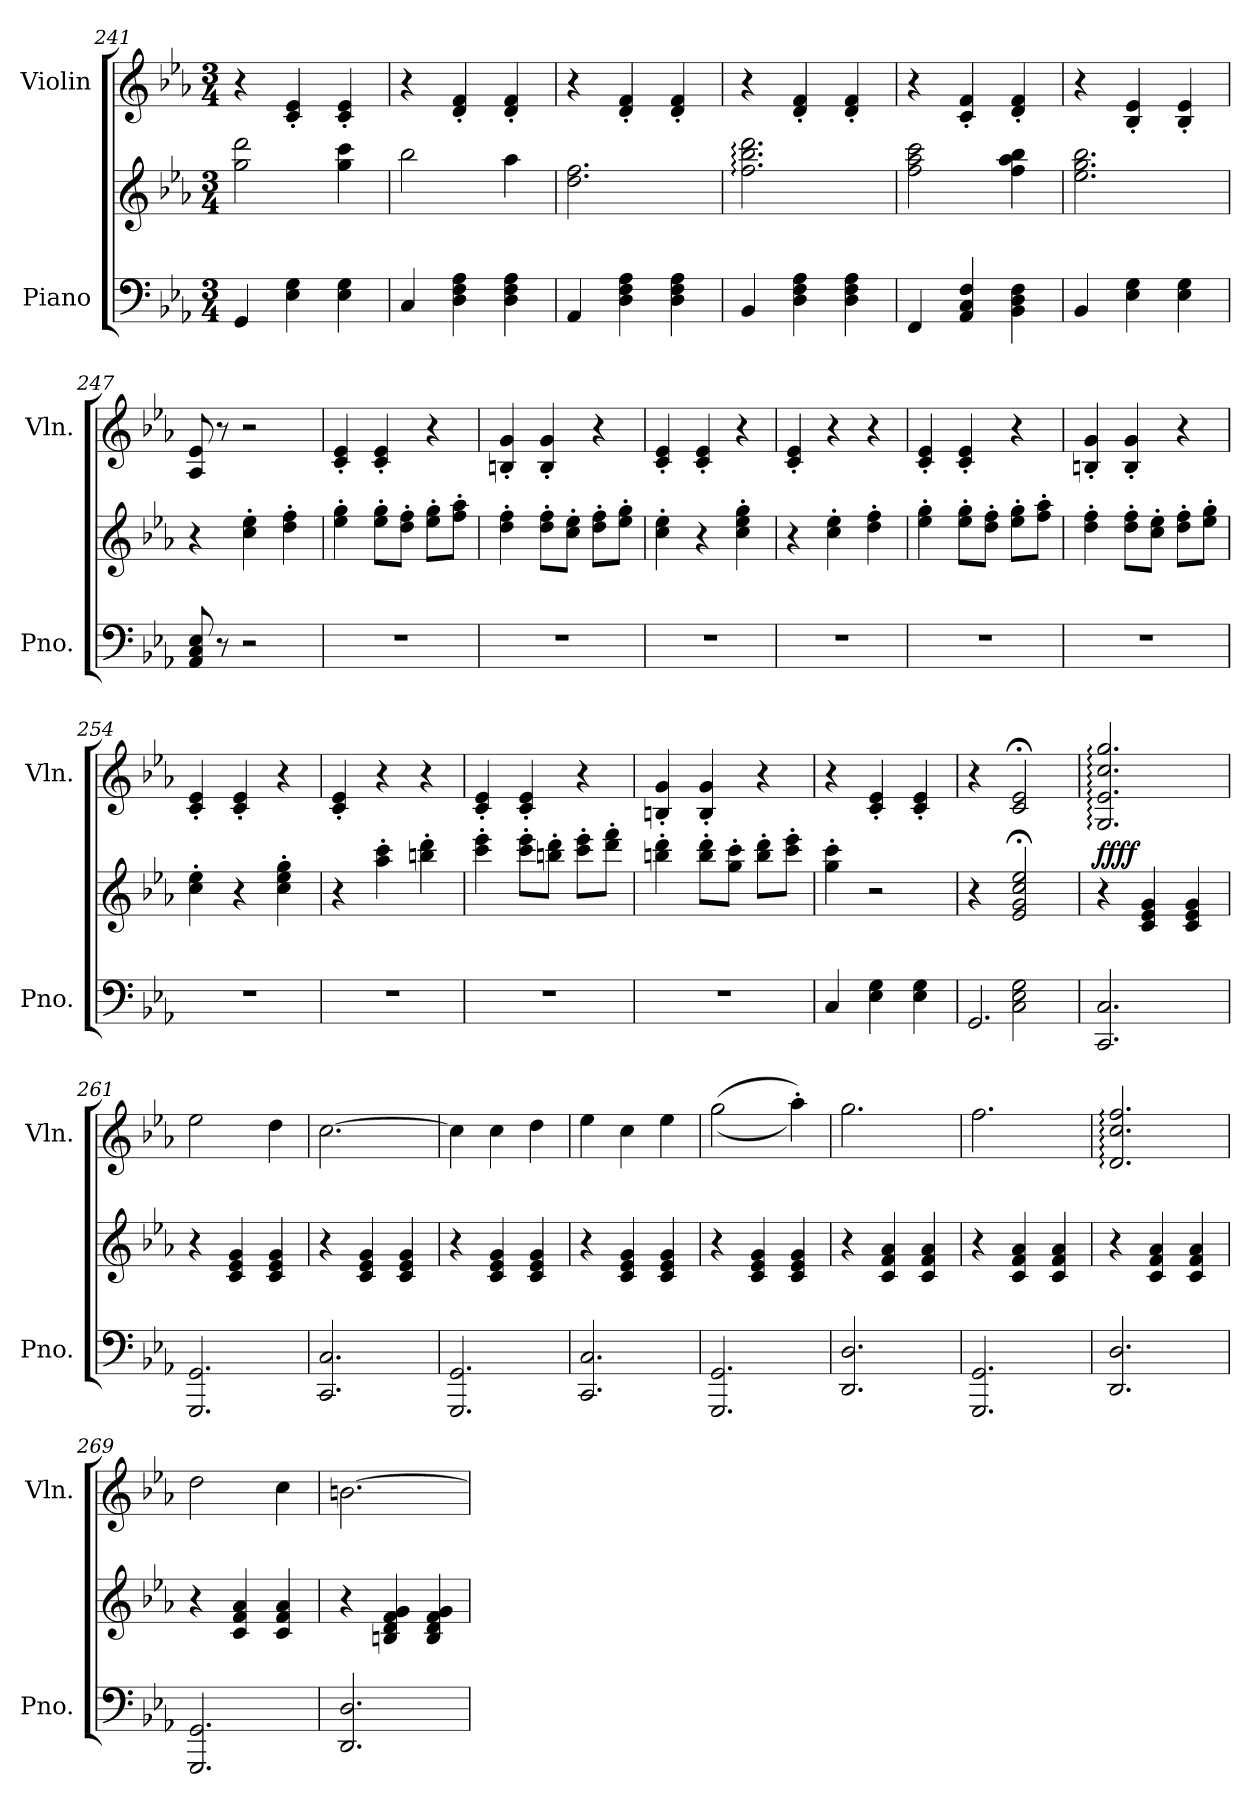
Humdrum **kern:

**kern	**kern	**dynam	**kern
*part2	*part2	*part2	*part1
*staff3	*staff2	*staff2/3	*staff1
*I"Piano	*	*	*I"Violin
*I'Pno.	*	*	*I'Vln.
*clefF4	*clefG2	*	*clefG2
*k[b-e-a-]	*k[b-e-a-]	*	*k[b-e-a-]
*M3/4	*M3/4	*	*M3/4
=241	=241	=241	=241
4GG/	2gg\ 2ddd\	.	4r
4E-\ 4G\	.	.	4c/' 4e-/'
4E-\ 4G\	4gg\ 4ccc\	.	4c/' 4e-/'
=242	=242	=242	=242
4C/	2bb-\	.	4r
4D\ 4F\ 4A-\	.	.	4d/' 4f/'
4D\ 4F\ 4A-\	4aa-\	.	4d/' 4f/'
=243	=243	=243	=243
4AA-/	2.dd\ 2.ff\	.	4r
4D\ 4F\ 4A-\	.	.	4d/' 4f/'
4D\ 4F\ 4A-\	.	.	4d/' 4f/'
=244	=244	=244	=244
4BB-/	2.ff\: 2.bb-\: 2.ddd\:	.	4r
4D\ 4F\ 4A-\	.	.	4d/' 4f/'
4D\ 4F\ 4A-\	.	.	4d/' 4f/'
=245	=245	=245	=245
4FF/	2ff\ 2aa-\ 2ccc\	.	4r
4AA-/ 4C/ 4F/	.	.	4c/' 4f/'
4BB-\ 4D\ 4F\	4ff\ 4aa-\ 4bb-\	.	4d/' 4f/'
=246	=246	=246	=246
4BB-/	2.ee-\ 2.gg\ 2.bb-\	.	4r
4E-\ 4G\	.	.	4B-/' 4e-/'
4E-\ 4G\	.	.	4B-/' 4e-/'
=247	=247	=247	=247
8AA-/ 8C/ 8E-/	4r	.	8A-/ 8e-/
8r	.	.	8r
2r	4cc\' 4ee-\'	.	2r
.	4dd\' 4ff\'	.	.
!!LO:LB:g=z
=248	=248	=248	=248
2.r	4ee-\' 4gg\'	.	4c/' 4e-/'
.	8ee-\' 8gg\'L	.	4c/' 4e-/'
.	8dd\' 8ff\'J	.	.
.	8ee-\' 8gg\'L	.	4r
.	8ff\' 8aa-\'J	.	.
=249	=249	=249	=249
2.r	4dd\' 4ff\'	.	4Bn/' 4g/'
.	8dd\' 8ff\'L	.	4B/' 4g/'
.	8cc\' 8ee-\'J	.	.
.	8dd\' 8ff\'L	.	4r
.	8ee-\' 8gg\'J	.	.
=250	=250	=250	=250
2.r	4cc\' 4ee-\'	.	4c/' 4e-/'
.	4r	.	4c/' 4e-/'
.	4cc\' 4ee-\' 4gg\'	.	4r
=251	=251	=251	=251
2.r	4r	.	4c/' 4e-/'
.	4cc\' 4ee-\'	.	4r
.	4dd\' 4ff\'	.	4r
=252	=252	=252	=252
2.r	4ee-\' 4gg\'	.	4c/' 4e-/'
.	8ee-\' 8gg\'L	.	4c/' 4e-/'
.	8dd\' 8ff\'J	.	.
.	8ee-\' 8gg\'L	.	4r
.	8ff\' 8aa-\'J	.	.
=253	=253	=253	=253
2.r	4dd\' 4ff\'	.	4Bn/' 4g/'
.	8dd\' 8ff\'L	.	4B/' 4g/'
.	8cc\' 8ee-\'J	.	.
.	8dd\' 8ff\'L	.	4r
.	8ee-\' 8gg\'J	.	.
=254	=254	=254	=254
2.r	4cc\' 4ee-\'	.	4c/' 4e-/'
.	4r	.	4c/' 4e-/'
.	4cc\' 4ee-\' 4gg\'	.	4r
=255	=255	=255	=255
2.r	4r	.	4c/' 4e-/'
.	4aa-\' 4ccc\'	.	4r
.	4bbn\' 4ddd\'	.	4r
!!LO:LB:g=z
=256	=256	=256	=256
2.r	4ccc\' 4eee-\'	.	4c/' 4e-/'
.	8ccc\' 8eee-\'L	.	4c/' 4e-/'
.	8bbn\' 8ddd\'J	.	.
.	8ccc\' 8eee-\'L	.	4r
.	8ddd\' 8fff\'J	.	.
=257	=257	=257	=257
2.r	4bbn\' 4ddd\'	.	4Bn/' 4g/'
.	8bb\' 8ddd\'L	.	4B/' 4g/'
.	8gg\' 8ccc\'J	.	.
.	8bb\' 8ddd\'L	.	4r
.	8ccc\' 8eee-\'J	.	.
=258	=258	=258	=258
4C/	4gg\' 4ccc\'	.	4r
4E-\ 4G\	2r	.	4c/' 4e-/'
4E-\ 4G\	.	.	4c/' 4e-/'
=259	=259	=259	=259
*^	*	*	*
2.GG/	4ryy	4r	.	4r
.	2C\ 2E-\ 2G\	2e-/;< 2g/;< 2cc/;< 2ee-/;<	.	2c/;< 2e-/;<
=260	=260	=260	=260	=260
!	!	!	!LO:DY:b=2	!
!	!	!	!LO:DY:n=1:a	!
!	!	!	!LO:DY:n=2:b	!
*v	*v	*	*	*
2.CC/ 2.C/	4r	f ff f	2.G/: 2.e-/: 2.cc/: 2.gg/:
.	4c/ 4e-/ 4g/	.	.
.	4c/ 4e-/ 4g/	.	.
=261	=261	=261	=261
2.GGG/ 2.GG/	4r	.	2ee-\
.	4c/ 4e-/ 4g/	.	.
.	4c/ 4e-/ 4g/	.	4dd\
=262	=262	=262	=262
2.CC/ 2.C/	4r	.	[2.cc\
.	4c/ 4e-/ 4g/	.	.
.	4c/ 4e-/ 4g/	.	.
=263	=263	=263	=263
2.GGG/ 2.GG/	4r	.	4cc\]
.	4c/ 4e-/ 4g/	.	4cc\
.	4c/ 4e-/ 4g/	.	4dd\
=264	=264	=264	=264
2.CC/ 2.C/	4r	.	4ee-\
.	4c/ 4e-/ 4g/	.	4cc\
.	4c/ 4e-/ 4g/	.	4ee-\
!!LO:PB:g=z
=265	=265	=265	=265
2.GGG/ 2.GG/	4r	.	((2gg\
.	4c/ 4e-/ 4g/	.	.
.	4c/ 4e-/ 4g/	.	4aa-'\))
=266	=266	=266	=266
2.DD/ 2.D/	4r	.	2.gg\
.	4c/ 4f/ 4a-/	.	.
.	4c/ 4f/ 4a-/	.	.
=267	=267	=267	=267
2.GGG/ 2.GG/	4r	.	2.ff\
.	4c/ 4f/ 4a-/	.	.
.	4c/ 4f/ 4a-/	.	.
=268	=268	=268	=268
2.DD/ 2.D/	4r	.	2.d/: 2.cc/: 2.ff/:
.	4c/ 4f/ 4a-/	.	.
.	4c/ 4f/ 4a-/	.	.
=269	=269	=269	=269
2.GGG/ 2.GG/	4r	.	2dd\
.	4c/ 4f/ 4a-/	.	.
.	4c/ 4f/ 4a-/	.	4cc\
=270	=270	=270	=270
2.DD/ 2.D/	4r	.	[2.bn\
.	4Bn/ 4d/ 4f/ 4g/	.	.
.	4B/ 4d/ 4f/ 4g/	.	.
=	=	=	=
*-	*-	*-	*-
